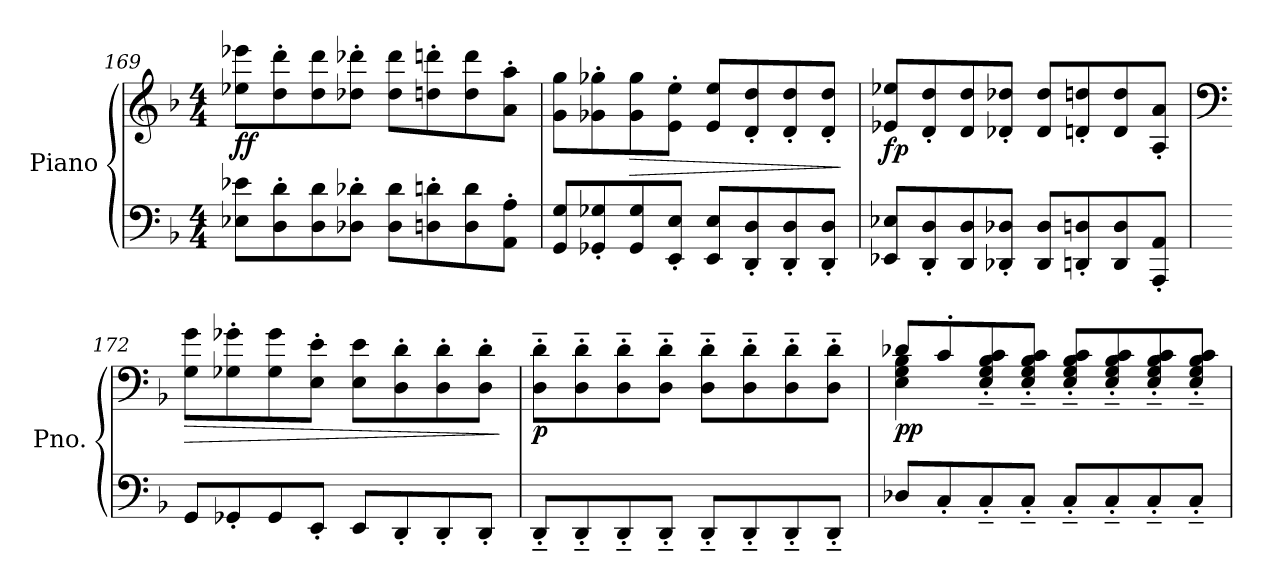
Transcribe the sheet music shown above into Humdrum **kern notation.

**kern	**kern	**dynam
*part1	*part1	*part1
*staff2	*staff1	*staff1/2
*I"Piano	*	*
*I'Pno.	*	*
*clefF4	*clefG2	*
*k[b-]	*k[b-]	*
*M4/4	*M4/4	*
=169	=169	=169
!	!	!LO:DY:b
8E-X\ 8e-X\L	8ee-X\ 8eee-X\L	ff
8D\' 8d\'	8dd\' 8ddd\'	.
8D\ 8d\	8dd\ 8ddd\	.
8D-X\' 8d-X\'J	8dd-X\' 8ddd-X\'J	.
8D-\ 8d-\L	8dd-\ 8ddd-\L	.
8Dn\' 8dn\'	8ddn\' 8dddn\'	.
8D\ 8d\	8dd\ 8ddd\	.
8AA\' 8A\'J	8a\' 8aa\'J	.
=170	=170	=170
8GG/ 8G/L	8g\ 8gg\L	.
8GG-X/' 8G-X/'	8g-X\' 8gg-X\'	.
!	!	!LO:HP:b
8GG-/ 8G-/	8g-\ 8gg-\	>
8EE/' 8E/'J	8e\' 8ee\'J	.
8EE/ 8E/L	8e/ 8ee/L	.
8DD/' 8D/'	8d/' 8dd/'	.
8DD/' 8D/'	8d/' 8dd/'	.
8DD/' 8D/'J	8d/' 8dd/'J	.
.	.	]
!!LO:LB:g=z
=171	=171	=171
!	!	!LO:DY:b
8EE-X/ 8E-X/L	8e-X/ 8ee-X/L	fp
8DD/' 8D/'	8d/' 8dd/'	.
8DD/ 8D/	8d/ 8dd/	.
8DD-X/' 8D-X/'J	8d-X/' 8dd-X/'J	.
8DD-/ 8D-/L	8d-/ 8dd-/L	.
8DDn/' 8Dn/'	8dn/' 8ddn/'	.
8DD/ 8D/	8d/ 8dd/	.
8AAA/' 8AA/'J	8A/' 8a/'J	.
=172	=172	=172
*	*clefF4	*
!	!	!LO:HP:b
8GG/L	8G\ 8g\L	>
8GG-X'/	8G-X\' 8g-X\'	.
8GG-/	8G-\ 8g-\	.
8EE'/J	8E\' 8e\'J	.
8EE/L	8E\ 8e\L	.
8DD'/	8D\' 8d\'	.
8DD'/	8D\' 8d\'	.
8DD'/J	8D\' 8d\'J	.
.	.	]
=173	=173	=173
!	!	!LO:DY:b
8DD'~/L	8D\'~ 8d\'~L	p
8DD'~/	8D\'~ 8d\'~	.
8DD'~/	8D\'~ 8d\'~	.
8DD'~/J	8D\'~ 8d\'~J	.
8DD'~/L	8D\'~ 8d\'~L	.
8DD'~/	8D\'~ 8d\'~	.
8DD'~/	8D\'~ 8d\'~	.
8DD'~/J	8D\'~ 8d\'~J	.
!!LO:LB:g=z
=174	=174	=174
*	*^	*
!	!	!	!LO:DY:b
8D-X/L	8d-X/L	4E\ 4G\ 4B-\	pp
8C'/	8c'/	.	.
8C'~/	8E/'~ 8G/'~ 8B-/'~ 8c/'~	2.ryy	.
8C'~/J	8E/'~ 8G/'~ 8B-/'~ 8c/'~J	.	.
8C'~/L	8E/'~ 8G/'~ 8B-/'~ 8c/'~L	.	.
8C'~/	8E/'~ 8G/'~ 8B-/'~ 8c/'~	.	.
8C'~/	8E/'~ 8G/'~ 8B-/'~ 8c/'~	.	.
8C'~/J	8E/'~ 8G/'~ 8B-/'~ 8c/'~J	.	.
*	*v	*v	*
=	=	=
*-	*-	*-
